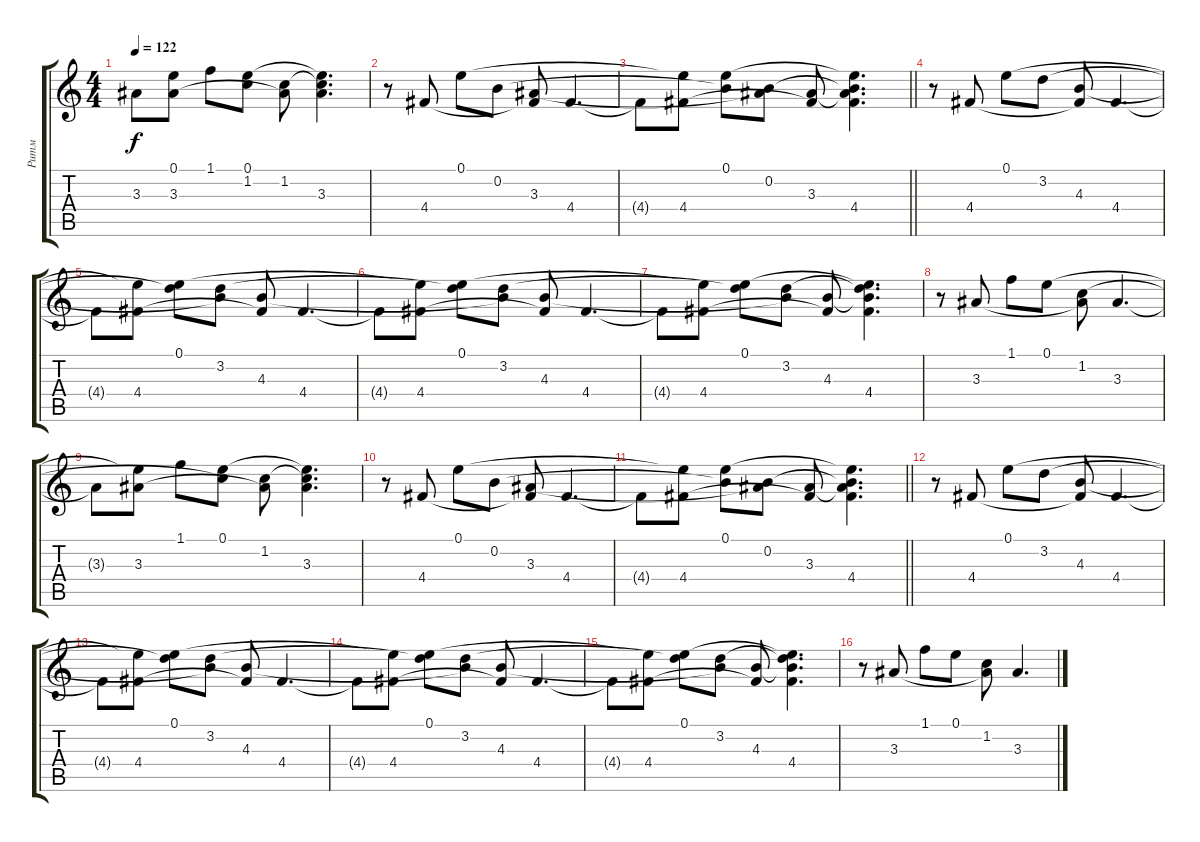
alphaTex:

\track ("Ритм" "Ритм") {instrument electricguitarclean}
\staff {score tabs}
\tuning (E4 B3 G3 D3 A2 E2) {hide}
\ts (4 4)
\tempo 122
\clef g2
\ks c
3.3{t}.8{dy f} (0.1{t} 3.3).8 1.1.8 (0.1 1.2{t}).8 (1.2 3.3{t}).8 (0.1{t} 1.2{t} 3.3).4{d} |
r.8 4.4.8 0.1.8 0.2.8 (3.3 4.4{t}).8 4.4.4{d} |
\barLineRight lightlight
4.4{t}.8 (0.1{t} 4.4).8 (0.1 0.2{t}).8 (0.2 3.3{t}).8 (3.3 4.4{t}).8 (0.1{t} 0.2{t} 3.3{t} 4.4).4{d} |
r.8 4.4.8 0.1.8 3.2.8 (4.3 4.4{t}).8 4.4.4{d} |
4.4{t}.8 (0.1{t} 4.4).8 (0.1 3.2{t}).8 (3.2 4.3{t}).8 (4.3 4.4{t}).8 4.4.4{d} |
4.4{t}.8 (0.1{t} 4.4).8 (0.1 3.2{t}).8 (3.2 4.3{t}).8 (4.3 4.4{t}).8 4.4.4{d} |
4.4{t}.8 (0.1{t} 4.4).8 (0.1 3.2{t}).8 (3.2 4.3{t}).8 (4.3 4.4{t}).8 (0.1{t} 3.2{t} 4.3{t} 4.4).4{d} |
r.8 3.3.8 1.1.8 0.1.8 (1.2 3.3{t}).8 3.3.4{d} |
3.3{t}.8 (0.1{t} 3.3).8 1.1.8 (0.1 1.2{t}).8 (1.2 3.3{t}).8 (0.1{t} 1.2{t} 3.3).4{d} |
r.8 4.4.8 0.1.8 0.2.8 (3.3 4.4{t}).8 4.4.4{d} |
\barLineRight lightlight
4.4{t}.8 (0.1{t} 4.4).8 (0.1 0.2{t}).8 (0.2 3.3{t}).8 (3.3 4.4{t}).8 (0.1{t} 0.2{t} 3.3{t} 4.4).4{d} |
r.8 4.4.8 0.1.8 3.2.8 (4.3 4.4{t}).8 4.4.4{d} |
4.4{t}.8 (0.1{t} 4.4).8 (0.1 3.2{t}).8 (3.2 4.3{t}).8 (4.3 4.4{t}).8 4.4.4{d} |
4.4{t}.8 (0.1{t} 4.4).8 (0.1 3.2{t}).8 (3.2 4.3{t}).8 (4.3 4.4{t}).8 4.4.4{d} |
4.4{t}.8 (0.1{t} 4.4).8 (0.1 3.2{t}).8 (3.2 4.3{t}).8 (4.3 4.4{t}).8 (0.1{t} 3.2{t} 4.3{t} 4.4).4{d} |
r.8 3.3.8 1.1.8 0.1.8 (1.2 3.3{t}).8 3.3.4{d}
